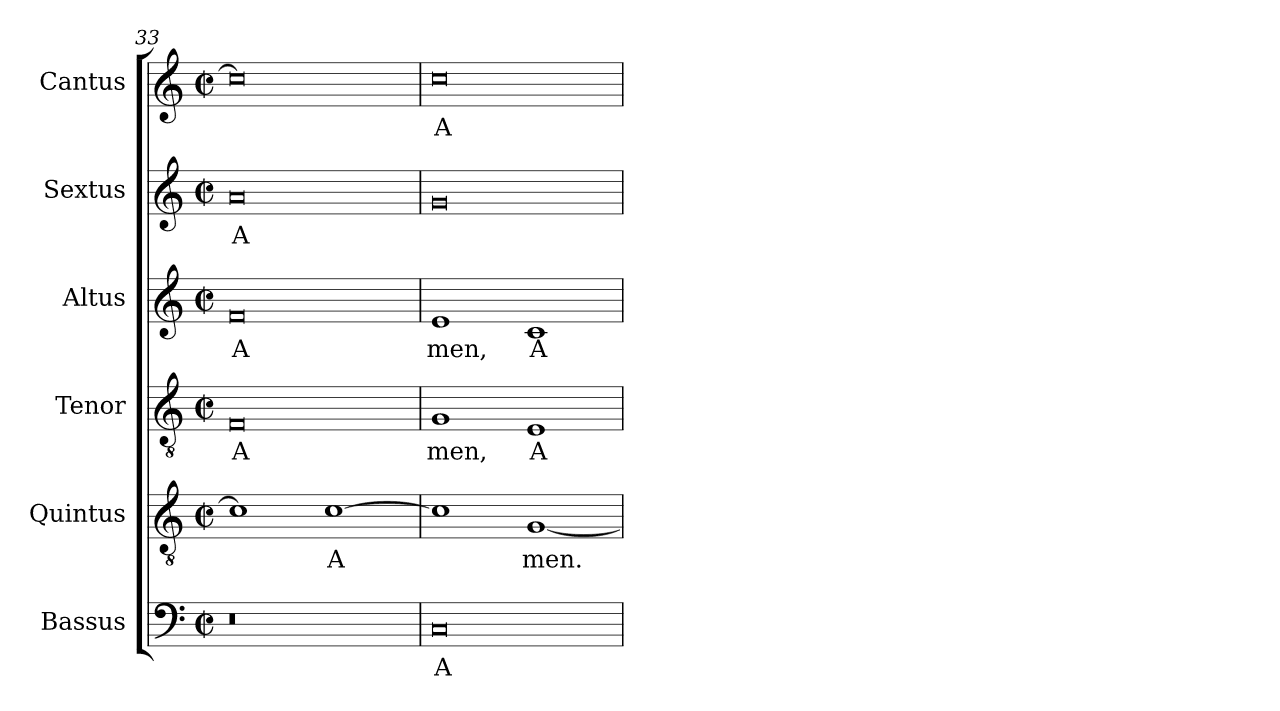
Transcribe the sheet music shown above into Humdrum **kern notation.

**kern	**text	**kern	**text	**kern	**text	**kern	**text	**kern	**text	**kern	**text
*part6	*part6	*part5	*part5	*part4	*part4	*part3	*part3	*part2	*part2	*part1	*part1
*staff6	*staff6	*staff5	*staff5	*staff4	*staff4	*staff3	*staff3	*staff2	*staff2	*staff1	*staff1
*I"Bassus	*	*I"Quintus	*	*I"Tenor	*	*I"Altus	*	*I"Sextus	*	*I"Cantus	*
*clefF4	*	*clefGv2	*	*clefGv2	*	*clefG2	*	*clefG2	*	*clefG2	*
*k[]	*	*k[]	*	*k[]	*	*k[]	*	*k[]	*	*k[]	*
*C:	*	*C:	*	*C:	*	*C:	*	*C:	*	*C:	*
*M2/2	*	*M2/2	*	*M2/2	*	*M2/2	*	*M2/2	*	*M2/2	*
*met(c|)	*	*met(c|)	*	*met(c|)	*	*met(c|)	*	*met(c|)	*	*met(c|)	*
=33	=33	=33	=33	=33	=33	=33	=33	=33	=33	=33	=33
!	!	!	!LO:LY:b:cj	!	!LO:LY:b:cj	!	!LO:LY:b:cj	!	!LO:LY:b:cj	!	!LO:LY:b:cj
0r	.	1c]	.	0F	A	0f	A	0a	A-	0cc]	.
!	!	!	!LO:LY:b:cj	!	!	!	!	!	!	!	!
.	.	[>1c	A	.	.	.	.	.	.	.	.
=34	=34	=34	=34	=34	=34	=34	=34	=34	=34	=34	=34
!	!LO:LY:b:cj	!	!LO:LY:b:cj	!	!LO:LY:b:cj	!	!LO:LY:b:cj	!	!LO:LY:b:cj	!	!LO:LY:b:cj
0C	A	1c]	.	1G	men,	1e	men,	0g	--	0cc	A
!	!	!	!LO:LY:b:cj	!	!LO:LY:b:cj	!	!LO:LY:b:cj	!	!	!	!
.	.	[<1G	men.	1E	A	1c	A	.	.	.	.
=	=	=	=	=	=	=	=	=	=	=	=
*-	*-	*-	*-	*-	*-	*-	*-	*-	*-	*-	*-
